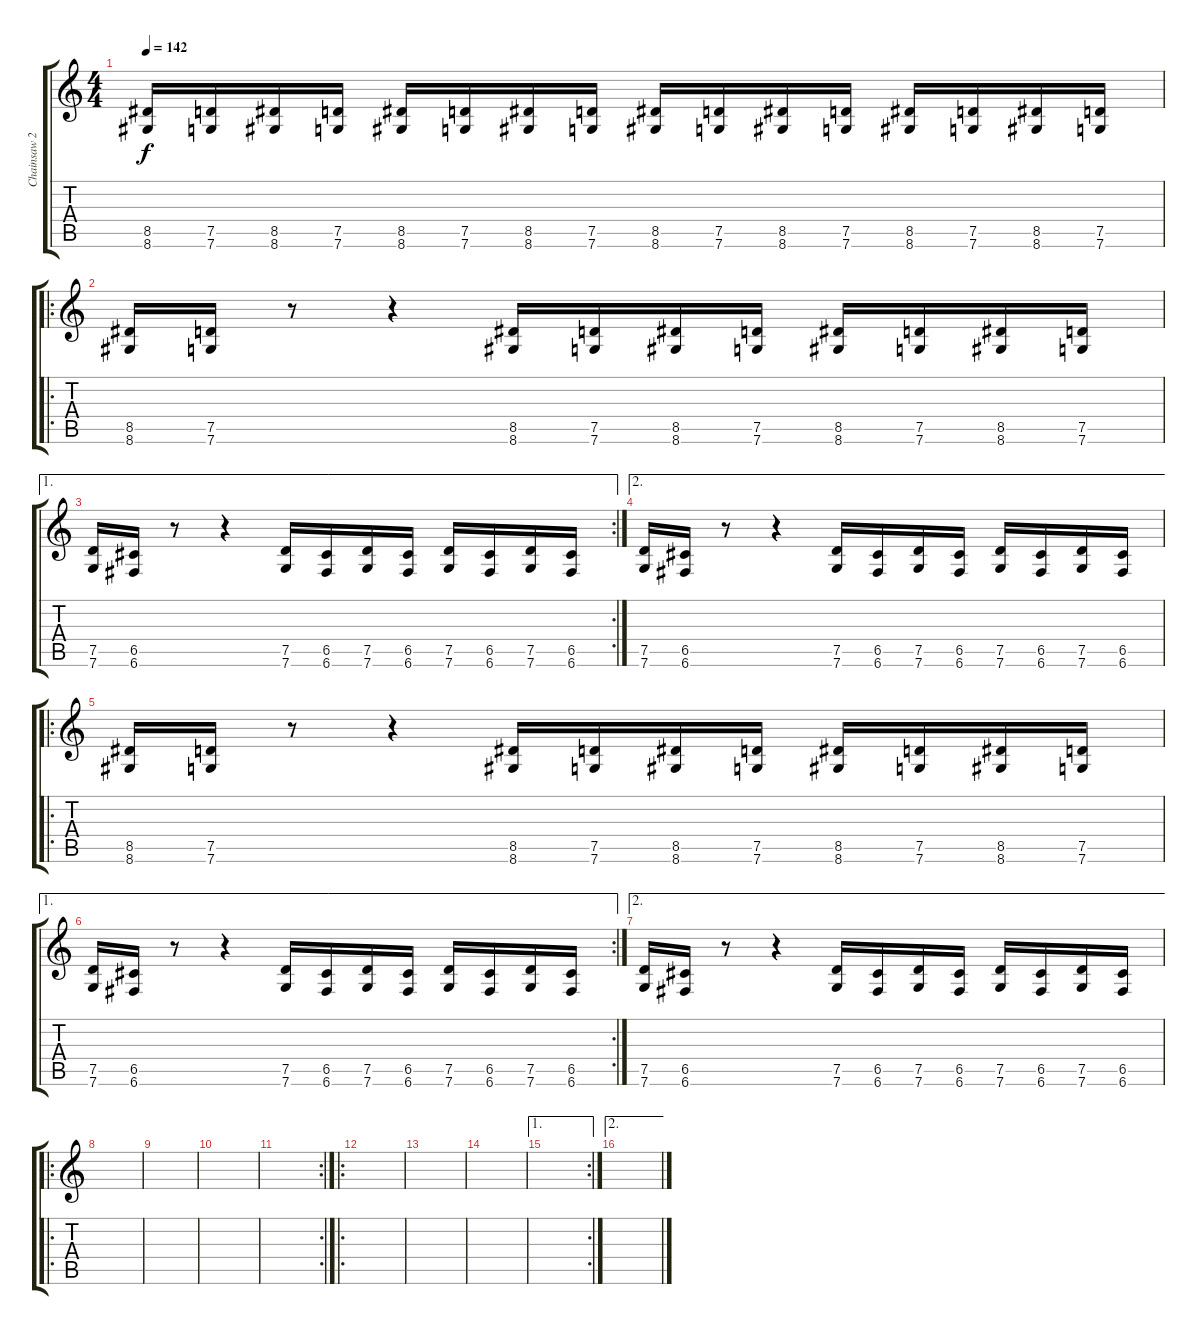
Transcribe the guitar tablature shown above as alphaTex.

\track ("Chainsaw 2" "Chainsaw 2") {instrument distortionguitar}
\staff {score tabs}
\tuning (D4 A3 F3 C3 G2 C2) {hide}
\ts (4 4)
\tempo 142
\clef g2
\ks c
(8.5 8.6).16{dy f} (7.5 7.6).16 (8.5 8.6).16 (7.5 7.6).16 (8.5 8.6).16 (7.5 7.6).16 (8.5 8.6).16 (7.5 7.6).16 (8.5 8.6).16 (7.5 7.6).16 (8.5 8.6).16 (7.5 7.6).16 (8.5 8.6).16 (7.5 7.6).16 (8.5 8.6).16 (7.5 7.6).16 |
\ro
(8.5 8.6).16 (7.5 7.6).16 r.8 r.4 (8.5 8.6).16 (7.5 7.6).16 (8.5 8.6).16 (7.5 7.6).16 (8.5 8.6).16 (7.5 7.6).16 (8.5 8.6).16 (7.5 7.6).16 |
\ae 1
\rc 2
(7.5 7.6).16 (6.5 6.6).16 r.8 r.4 (7.5 7.6).16 (6.5 6.6).16 (7.5 7.6).16 (6.5 6.6).16 (7.5 7.6).16 (6.5 6.6).16 (7.5 7.6).16 (6.5 6.6).16 |
\ae 2
(7.5 7.6).16 (6.5 6.6).16 r.8 r.4 (7.5 7.6).16 (6.5 6.6).16 (7.5 7.6).16 (6.5 6.6).16 (7.5 7.6).16 (6.5 6.6).16 (7.5 7.6).16 (6.5 6.6).16 |
\ro
(8.5 8.6).16 (7.5 7.6).16 r.8 r.4 (8.5 8.6).16 (7.5 7.6).16 (8.5 8.6).16 (7.5 7.6).16 (8.5 8.6).16 (7.5 7.6).16 (8.5 8.6).16 (7.5 7.6).16 |
\ae 1
\rc 2
(7.5 7.6).16 (6.5 6.6).16 r.8 r.4 (7.5 7.6).16 (6.5 6.6).16 (7.5 7.6).16 (6.5 6.6).16 (7.5 7.6).16 (6.5 6.6).16 (7.5 7.6).16 (6.5 6.6).16 |
\ae 2
(7.5 7.6).16 (6.5 6.6).16 r.8 r.4 (7.5 7.6).16 (6.5 6.6).16 (7.5 7.6).16 (6.5 6.6).16 (7.5 7.6).16 (6.5 6.6).16 (7.5 7.6).16 (6.5 6.6).16 |
\ro
|
|
|
\rc 2
|
\ro
|
|
|
\ae 1
\rc 2
|
\ae 2
